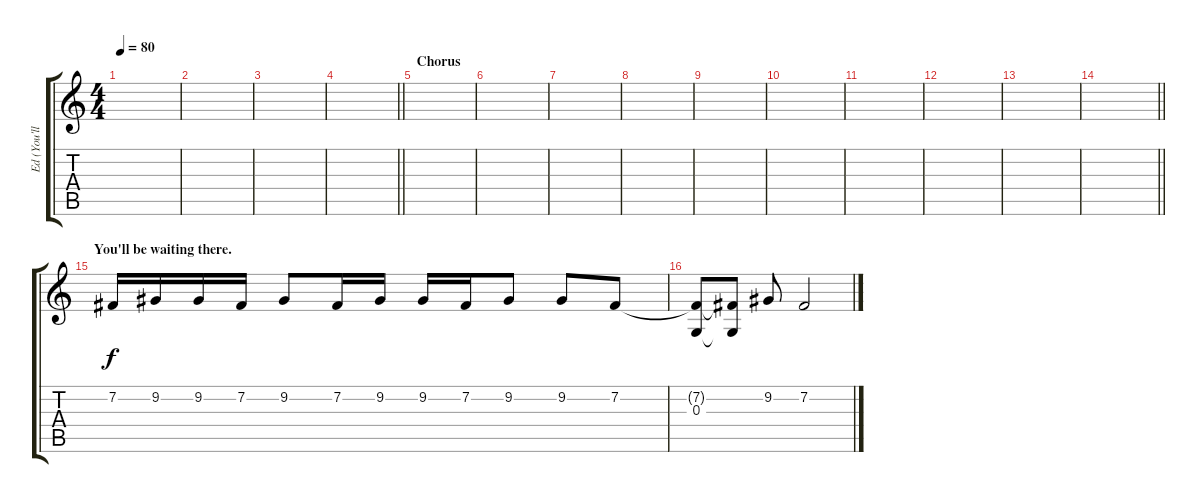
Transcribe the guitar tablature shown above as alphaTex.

\track ("Ed (You'll be waiting there)" "Ed (You'll") {instrument lead1square}
\staff {score tabs}
\tuning (E4 B3 G3 D3 A2 E2) {hide}
\ts (4 4)
\tempo 80
\clef g2
\ks c
|
|
|
\barLineRight lightlight
|
\section ("" "Chorus")
|
|
|
|
|
|
|
|
|
\barLineRight lightlight
|
\section ("" "You'll be waiting there.")
7.2.16 9.2.16 9.2.16 7.2.16 9.2.8 7.2.16 9.2.16 9.2.16 7.2.16 9.2.8 9.2.8 7.2.8 |
(7.2{t} 0.3).8 (7.2{t} 0.3{t}).8 9.2.8 7.2.2
